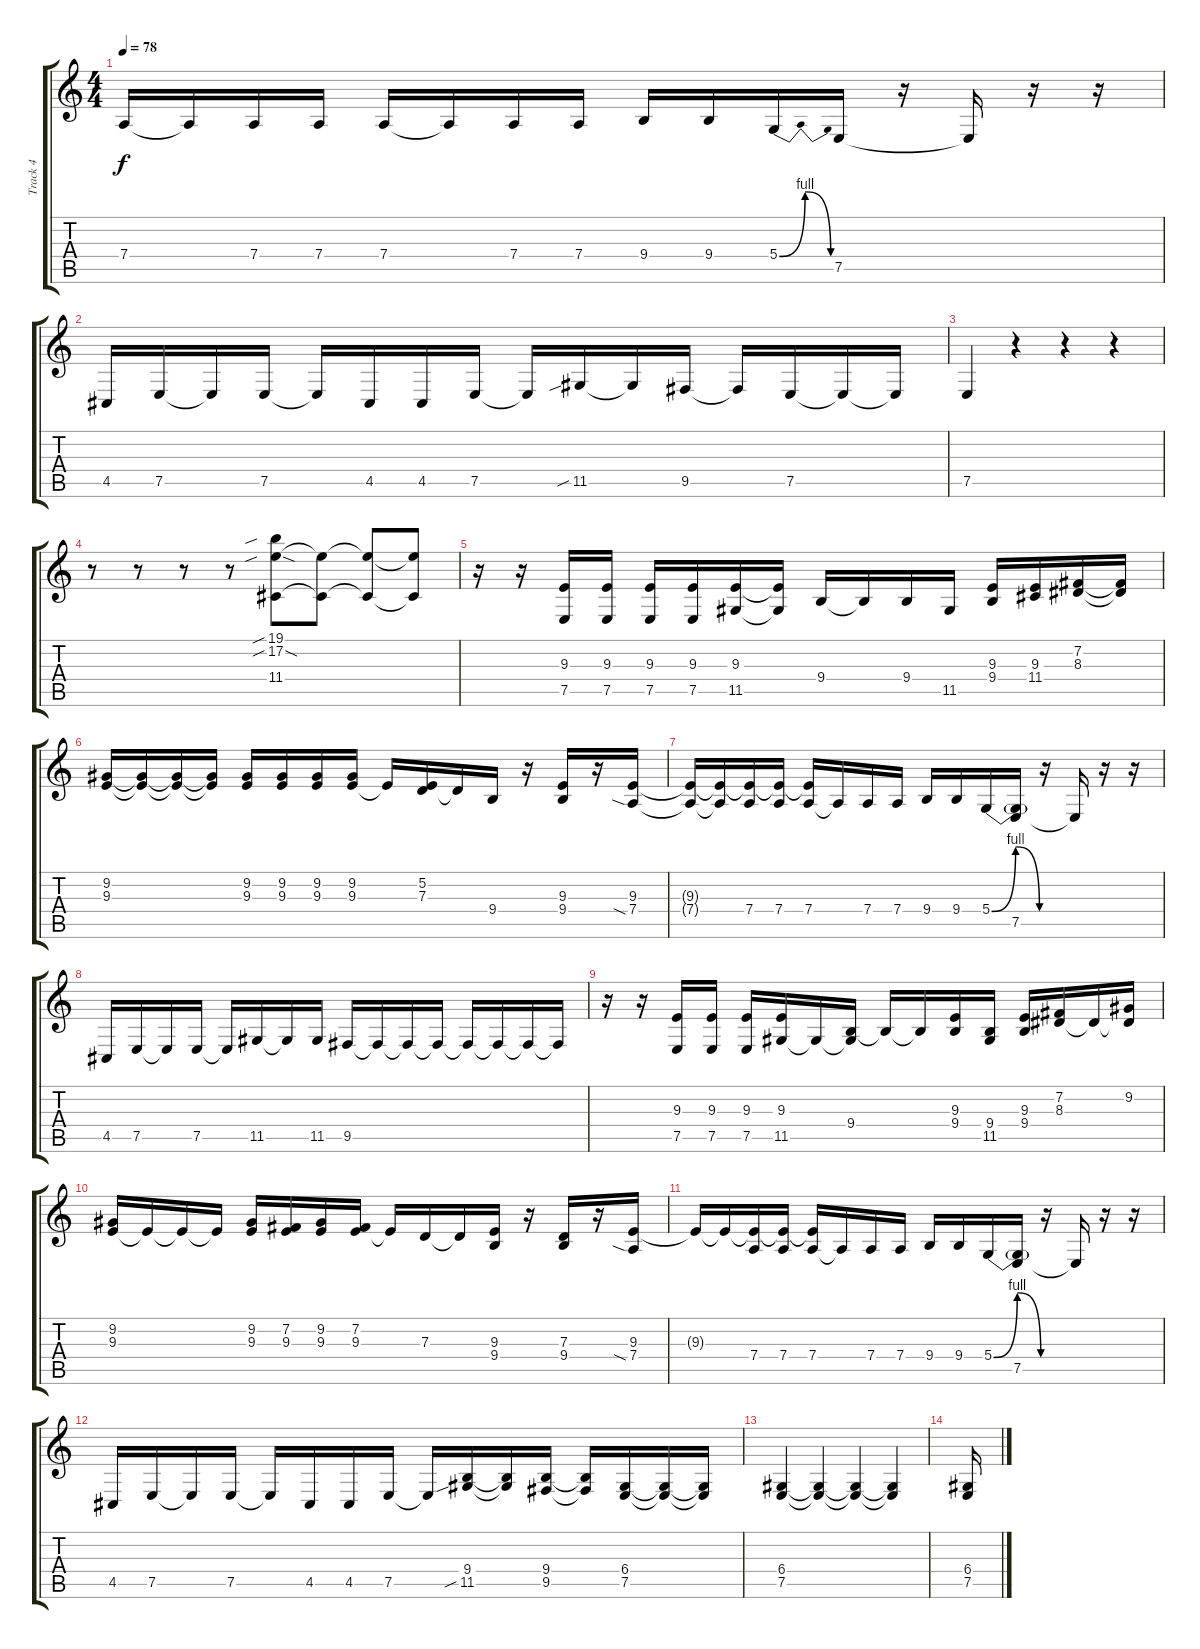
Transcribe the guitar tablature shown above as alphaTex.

\track ("Track 4" "Track 4") {instrument violin}
\staff {score tabs}
\tuning (E4 B3 G3 D3 A2 E2) {hide}
\ts (4 4)
\tempo 78
\clef g2
\ks c
7.4{t}.16{dy f} 7.4{t}.16 7.4.16 7.4.16 7.4.16 7.4{t}.16 7.4.16 7.4.16 9.4.16 9.4.16 5.4{be (bendrelease 0 0 15 4 15 4 60 0)}.16 7.5.16 r.16 7.5{t}.16 r.16 r.16 |
4.5.16 7.5.16 7.5{t}.16 7.5.16 7.5{t}.16 4.5.16 4.5.16 7.5.16 7.5{t}.16 11.5{sib}.16 11.5{t}.16 9.5.16 9.5{t}.16 7.5.16 7.5{t}.16 7.5{t}.16 |
7.5.4 r.4 r.4 r.4 |
r.8 r.8 r.8 r.8 (19.1{sib} 17.2{sib sod} 11.4).8 (17.2{t} 11.4{t}).8 (17.2{t} 11.4{t}).8 (17.2{t} 11.4{t}).8 |
r.16 r.16 (9.3 7.5).16 (9.3 7.5).16 (9.3 7.5).16 (9.3 7.5).16 (9.3 11.5).16 (9.3{t} 11.5{t}).16 9.4.16 9.4{t}.16 9.4.16 11.5.16 (9.3 9.4).16 (9.3 11.4).16 (7.2 8.3).16 (7.2{t} 8.3{t}).16 |
(9.2 9.3).16 (9.2{t} 9.3{t}).16 (9.2{t} 9.3{t}).16 (9.2{t} 9.3{t}).16 (9.2 9.3).16 (9.2 9.3).16 (9.2 9.3).16 (9.2 9.3).16 9.3{t}.16 (5.2 7.3).16 7.3{t}.16 9.4.16 r.16 (9.3 9.4).16 r.16 (9.3 7.4{sia}).16 |
(9.3{t} 7.4{t}).16 (9.3{t} 7.4{t}).16 (9.3{t} 7.4).16 (9.3{t} 7.4).16 (9.3{t} 7.4).16 7.4{t}.16 7.4.16 7.4.16 9.4.16 9.4.16 5.4{be (bendrelease 0 0 15 4 15 4 60 0)}.16 (5.4{t} 7.5).16 r.16 7.5{t}.16 r.16 r.16 |
4.5.16 7.5.16 7.5{t}.16 7.5.16 7.5{t}.16 11.5.16 11.5{t}.16 11.5.16 9.5.16 9.5{t}.16 9.5{t}.16 9.5{t}.16 9.5{t}.16 9.5{t}.16 9.5{t}.16 9.5{t}.16 |
r.16 r.16 (9.3 7.5).16 (9.3 7.5).16 (9.3 7.5).16 (9.3 11.5).16 11.5{t}.16 (9.4 11.5{t}).16 9.4{t}.16 9.4{t}.16 (9.3 9.4).16 (9.4 11.5).16 (9.3 9.4).16 (7.2 8.3).16 8.3{t}.16 (9.2 8.3{t}).16 |
(9.2 9.3).16 9.3{t}.16 9.3{t}.16 9.3{t}.16 (9.2 9.3).16 (7.2 9.3).16 (9.2 9.3).16 (7.2 9.3).16 9.3{t}.16 7.3.16 7.3{t}.16 (9.3 9.4).16 r.16 (7.3 9.4).16 r.16 (9.3 7.4{sia}).16 |
9.3{t}.16 9.3{t}.16 (9.3{t} 7.4).16 (9.3{t} 7.4).16 (9.3{t} 7.4).16 7.4{t}.16 7.4.16 7.4.16 9.4.16 9.4.16 5.4{be (bendrelease 0 0 15 4 15 4 60 0)}.16 (5.4{t} 7.5).16 r.16 7.5{t}.16 r.16 r.16 |
4.5.16 7.5.16 7.5{t}.16 7.5.16 7.5{t}.16 4.5.16 4.5.16 7.5.16 7.5{t}.16 (9.4 11.5{sib}).16 (9.4{t} 11.5{t}).16 (9.4 9.5).16 (9.4{t} 9.5{t}).16 (6.4 7.5).16 (6.4{t} 7.5{t}).16 (6.4{t} 7.5{t}).16 |
(6.4 7.5).4{volume 0} (6.4{t} 7.5{t}).4 (6.4{t} 7.5{t}).4 (6.4{t} 7.5{t}).4 |
(6.4 7.5).16{volume 16}
